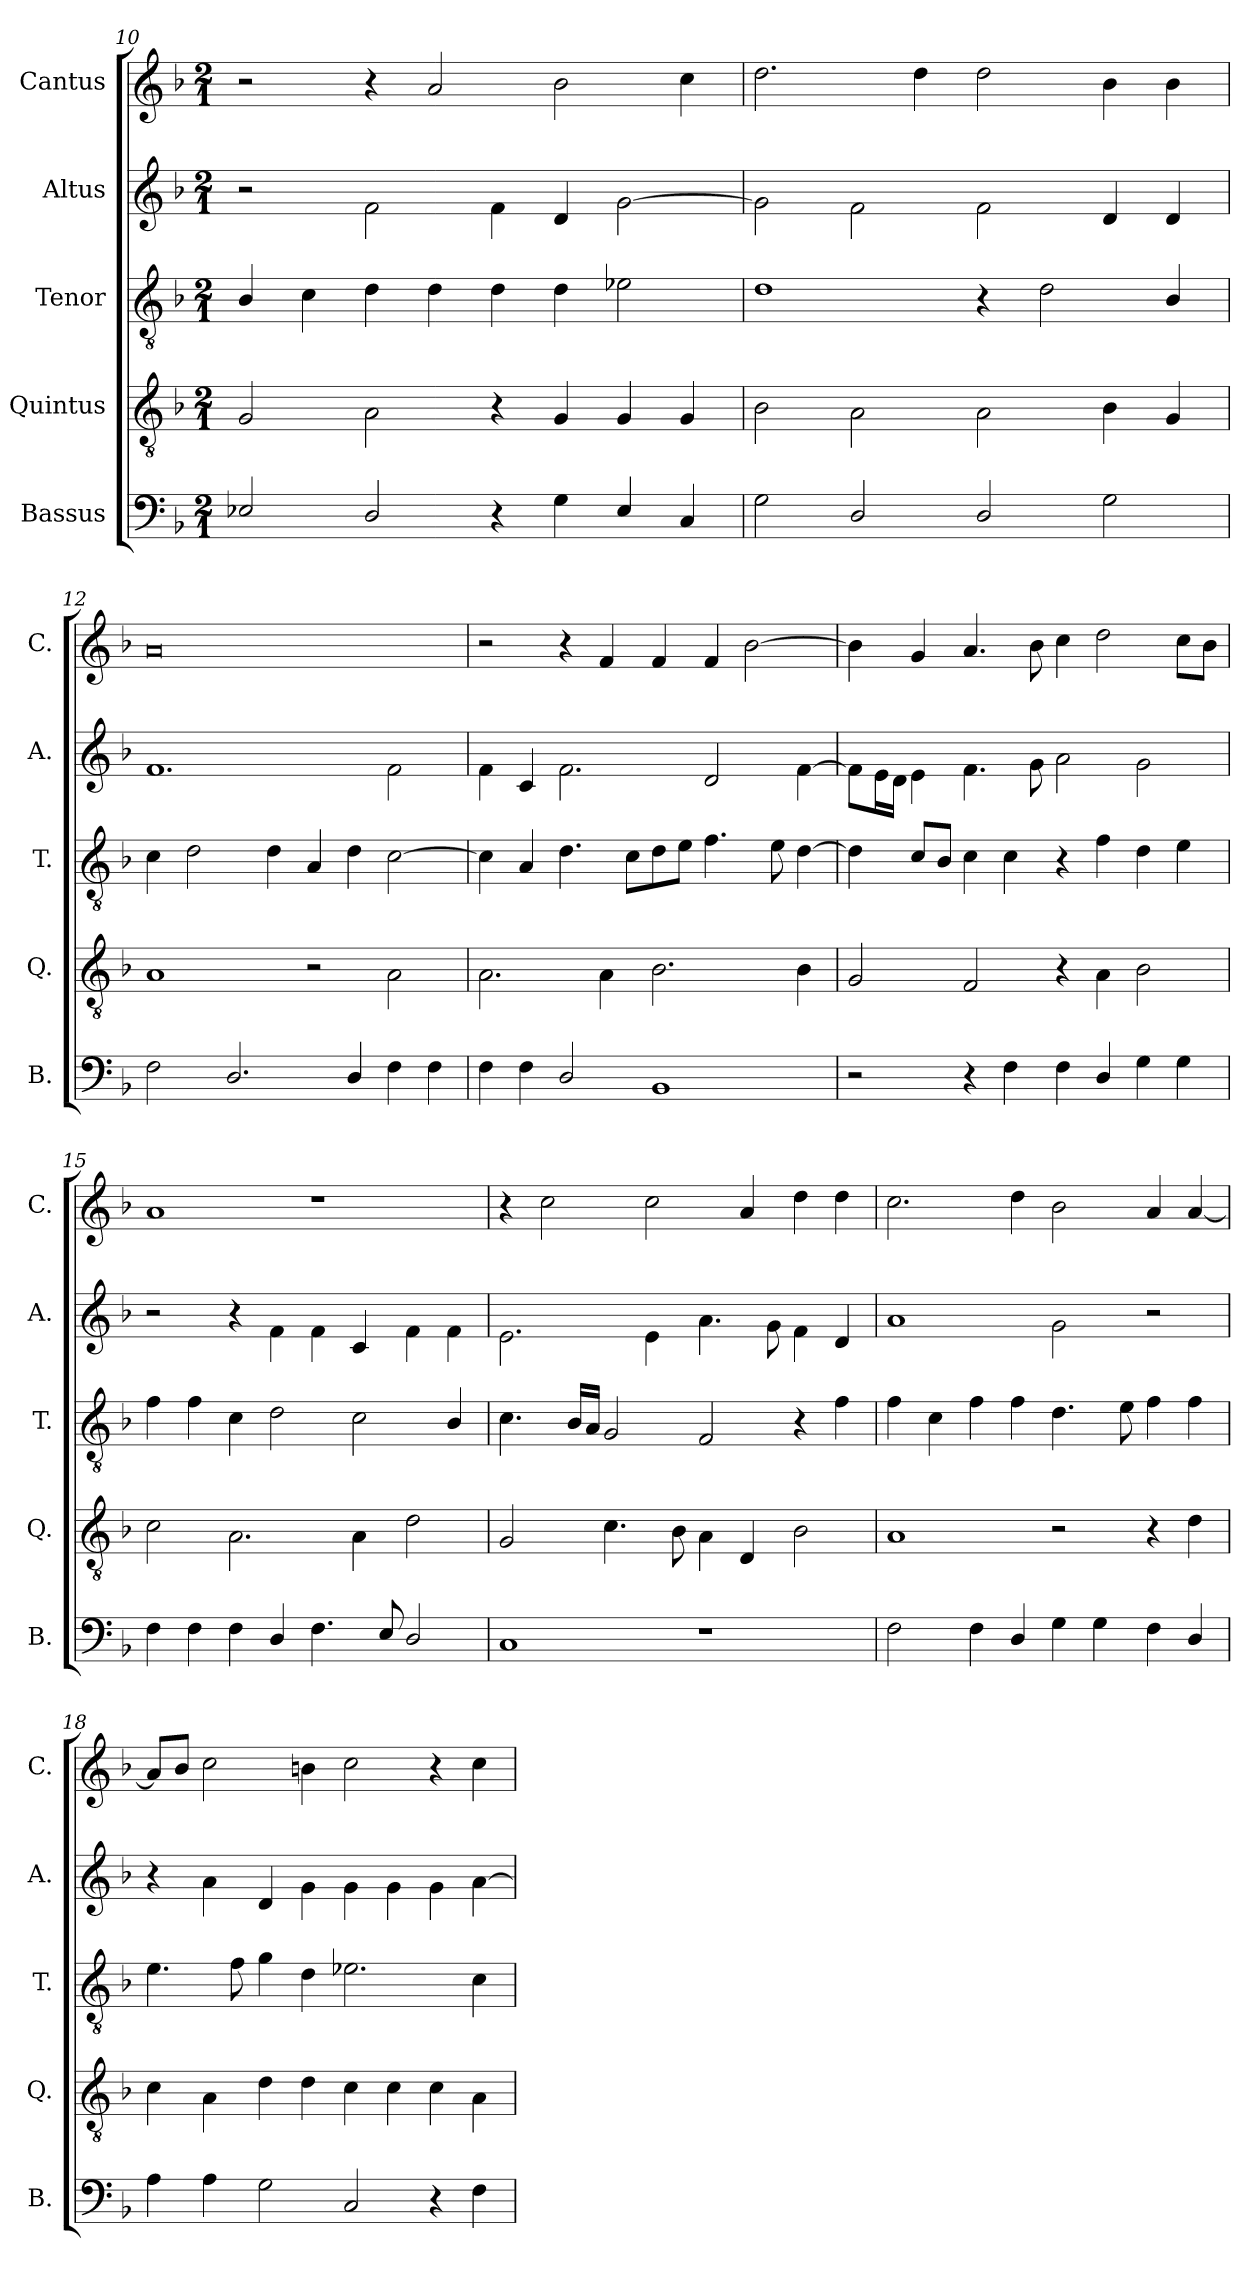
**kern	**kern	**kern	**kern	**kern
*part5	*part4	*part3	*part2	*part1
*staff5	*staff4	*staff3	*staff2	*staff1
*I"Bassus	*I"Quintus	*I"Tenor	*I"Altus	*I"Cantus
*I'B.	*I'Q.	*I'T.	*I'A.	*I'C.
*clefF4	*clefGv2	*clefGv2	*clefG2	*clefG2
*k[b-]	*k[b-]	*k[b-]	*k[b-]	*k[b-]
*M2/1	*M2/1	*M2/1	*M2/1	*M2/1
=10	=10	=10	=10	=10
2E-X/	2G/	4B-/	2r	2r
.	.	4c\	.	.
2D/	2A\	4d\	2f\	4r
.	.	4d\	.	2a/
4r	4r	4d\	4f\	.
4G\	4G/	4d\	4d/	2b-\
4E-/	4G/	2e-X\	[2g\	.
4C/	4G/	.	.	4cc\
=11	=11	=11	=11	=11
2G\	2B-\	1d	2g\]	2.dd\
2D/	2A\	.	2f\	.
.	.	.	.	4dd\
2D/	2A\	4r	2f\	2dd\
.	.	2d\	.	.
2G\	4B-\	.	4d/	4b-\
.	4G/	4B-/	4d/	4b-\
=12	=12	=12	=12	=12
2F\	1A	4c\	1.f	0a
.	.	2d\	.	.
2.D/	.	.	.	.
.	.	4d\	.	.
.	2r	4A/	.	.
4D/	.	4d\	.	.
4F\	2A\	[2c\	2f\	.
4F\	.	.	.	.
=13	=13	=13	=13	=13
4F\	2.A\	4c\]	4f\	2r
4F\	.	4A/	4c/	.
2D/	.	4.d\	2.f\	4r
.	4A\	.	.	4f/
.	.	8c\L	.	.
1BB-	2.B-\	8d\	.	4f/
.	.	8e\J	.	.
.	.	4.f\	2d/	4f/
.	.	.	.	[2b-\
.	.	8e\	.	.
.	4B-\	[4d\	[4f\	.
=14	=14	=14	=14	=14
2r	2G/	4d\]	8f\L]	4b-\]
.	.	.	16e\L	.
.	.	.	16d\JJ	.
.	.	8c/L	4e\	4g/
.	.	8B-/J	.	.
4r	2F/	4c\	4.f\	4.a/
4F\	.	4c\	.	.
.	.	.	8g\	8b-\
4F\	4r	4r	2a\	4cc\
4D/	4A\	4f\	.	2dd\
4G\	2B-\	4d\	2g\	.
4G\	.	4e\	.	8cc\L
.	.	.	.	8b-\J
=15	=15	=15	=15	=15
4F\	2c\	4f\	2r	1a
4F\	.	4f\	.	.
4F\	2.A\	4c\	4r	.
4D/	.	2d\	4f\	.
4.F\	.	.	4f\	1r
.	4A\	2c\	4c/	.
8E/	.	.	.	.
2D/	2d\	.	4f\	.
.	.	4B-/	4f\	.
=16	=16	=16	=16	=16
1C	2G/	4.c\	2.e\	4r
.	.	.	.	2cc\
.	.	16B-/LL	.	.
.	.	16A/JJ	.	.
.	4.c\	2G/	.	.
.	.	.	4e\	2cc\
.	8B-\	.	.	.
1r	4A\	2F/	4.a\	.
.	4D/	.	.	4a/
.	.	.	8g\	.
.	2B-\	4r	4f\	4dd\
.	.	4f\	4d/	4dd\
=17	=17	=17	=17	=17
2F\	1A	4f\	1a	2.cc\
.	.	4c\	.	.
4F\	.	4f\	.	.
4D/	.	4f\	.	4dd\
4G\	2r	4.d\	2g\	2b-\
4G\	.	.	.	.
.	.	8e\	.	.
4F\	4r	4f\	2r	4a/
4D/	4d\	4f\	.	[4a/
=18	=18	=18	=18	=18
4A\	4c\	4.e\	4r	8a/L]
.	.	.	.	8b-/J
4A\	4A\	.	4a\	2cc\
.	.	8f\	.	.
2G\	4d\	4g\	4d/	.
.	4d\	4d\	4g\	4bn\
2C/	4c\	2.e-X\	4g\	2cc\
.	4c\	.	4g\	.
4r	4c\	.	4g\	4r
4F\	4A\	4c\	[4a\	4cc\
=	=	=	=	=
*-	*-	*-	*-	*-
